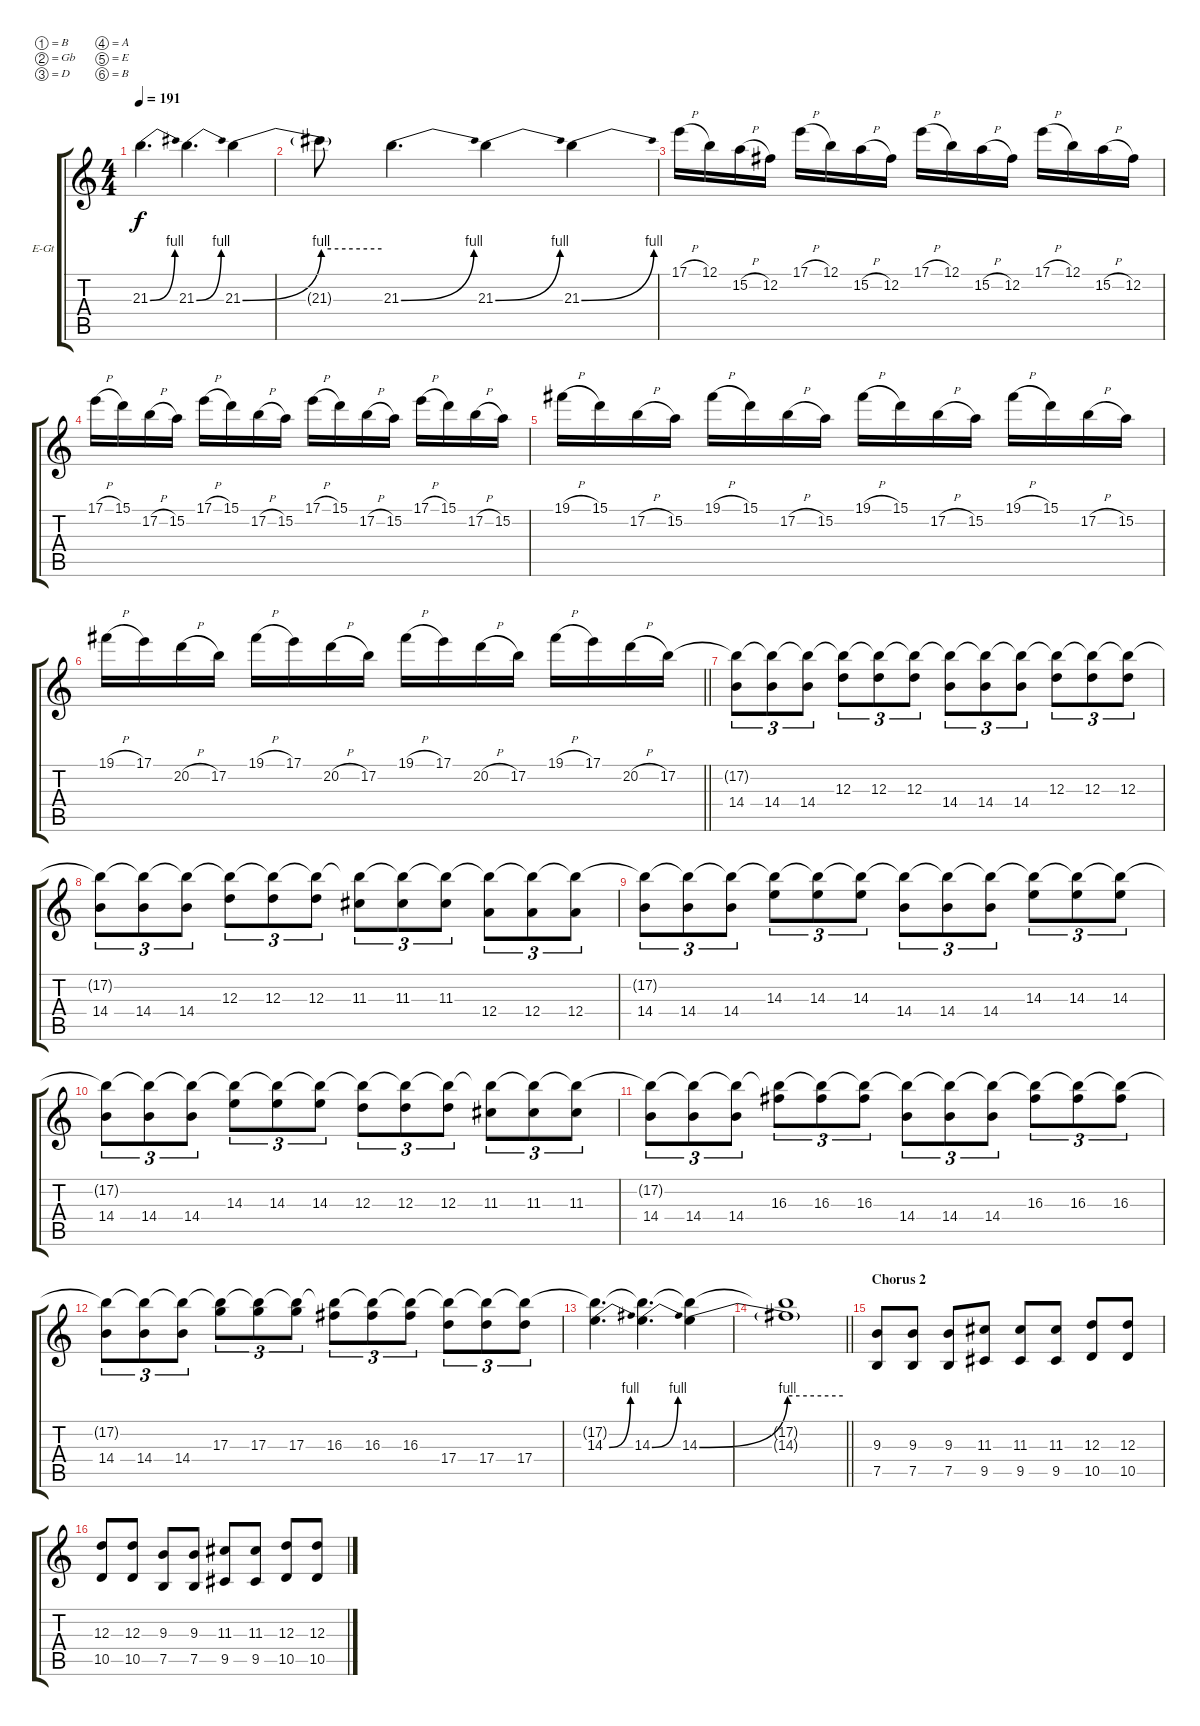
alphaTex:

\bracketExtendMode groupsimilarinstruments
\firstSystemTrackNameOrientation horizontal
\otherSystemsTrackNameOrientation horizontal
\track ("Guitar Lead " "E-Gt") {instrument distortionguitar}
\staff {score tabs}
\tuning (B3 Gb3 D3 A2 E2 B1)
\ts (4 4)
\tempo 191
\clef g2
\ks c
21.3{be (bend 0 0 60 4)}.4{d dy f} 21.3{be (bend 0 0 60 4)}.4{d} 21.3{be (bend 0 0 60 4)}.4 |
21.3{be (hold 0 4 60 4) t}.8 21.3{be (bend 0 0 60 4)}.4{d} 21.3{be (bend 0 0 60 4)}.4 21.3{be (bend 0 0 60 4)}.4 |
17.1{h}.16 12.1.16 15.2{h}.16 12.2.16 17.1{h}.16 12.1.16 15.2{h}.16 12.2.16 17.1{h}.16 12.1.16 15.2{h}.16 12.2.16 17.1{h}.16 12.1.16 15.2{h}.16 12.2.16 |
17.1{h}.16 15.1.16 17.2{h}.16 15.2.16 17.1{h}.16 15.1.16 17.2{h}.16 15.2.16 17.1{h}.16 15.1.16 17.2{h}.16 15.2.16 17.1{h}.16 15.1.16 17.2{h}.16 15.2.16 |
19.1{h}.16 15.1.16 17.2{h}.16 15.2.16 19.1{h}.16 15.1.16 17.2{h}.16 15.2.16 19.1{h}.16 15.1.16 17.2{h}.16 15.2.16 19.1{h}.16 15.1.16 17.2{h}.16 15.2.16 |
\barLineRight lightlight
19.1{h}.16 17.1.16 20.2{h}.16 17.2.16 19.1{h}.16 17.1.16 20.2{h}.16 17.2.16 19.1{h}.16 17.1.16 20.2{h}.16 17.2.16 19.1{h}.16 17.1.16 20.2{h}.16 17.2.16 |
\section ("" "")
(14.4 17.2{t}).8{tu (3 2)} (14.4 17.2{t}).8{tu (3 2)} (14.4 17.2{t}).8{tu (3 2)} (12.3 17.2{t}).8{tu (3 2)} (12.3 17.2{t}).8{tu (3 2)} (12.3 17.2{t}).8{tu (3 2)} (14.4 17.2{t}).8{tu (3 2)} (14.4 17.2{t}).8{tu (3 2)} (14.4 17.2{t}).8{tu (3 2)} (12.3 17.2{t}).8{tu (3 2)} (12.3 17.2{t}).8{tu (3 2)} (12.3 17.2{t}).8{tu (3 2)} |
(14.4 17.2{t}).8{tu (3 2)} (14.4 17.2{t}).8{tu (3 2)} (14.4 17.2{t}).8{tu (3 2)} (12.3 17.2{t}).8{tu (3 2)} (12.3 17.2{t}).8{tu (3 2)} (12.3 17.2{t}).8{tu (3 2)} (11.3 17.2{t}).8{tu (3 2)} (11.3 17.2{t}).8{tu (3 2)} (11.3 17.2{t}).8{tu (3 2)} (12.4 17.2{t}).8{tu (3 2)} (12.4 17.2{t}).8{tu (3 2)} (12.4 17.2{t}).8{tu (3 2)} |
(14.4 17.2{t}).8{tu (3 2)} (14.4 17.2{t}).8{tu (3 2)} (14.4 17.2{t}).8{tu (3 2)} (14.3 17.2{t}).8{tu (3 2)} (14.3 17.2{t}).8{tu (3 2)} (14.3 17.2{t}).8{tu (3 2)} (14.4 17.2{t}).8{tu (3 2)} (14.4 17.2{t}).8{tu (3 2)} (14.4 17.2{t}).8{tu (3 2)} (14.3 17.2{t}).8{tu (3 2)} (14.3 17.2{t}).8{tu (3 2)} (14.3 17.2{t}).8{tu (3 2)} |
(14.4 17.2{t}).8{tu (3 2)} (14.4 17.2{t}).8{tu (3 2)} (14.4 17.2{t}).8{tu (3 2)} (14.3 17.2{t}).8{tu (3 2)} (14.3 17.2{t}).8{tu (3 2)} (14.3 17.2{t}).8{tu (3 2)} (12.3 17.2{t}).8{tu (3 2)} (12.3 17.2{t}).8{tu (3 2)} (12.3 17.2{t}).8{tu (3 2)} (11.3 17.2{t}).8{tu (3 2)} (11.3 17.2{t}).8{tu (3 2)} (11.3 17.2{t}).8{tu (3 2)} |
(14.4 17.2{t}).8{tu (3 2)} (14.4 17.2{t}).8{tu (3 2)} (14.4 17.2{t}).8{tu (3 2)} (16.3 17.2{t}).8{tu (3 2)} (16.3 17.2{t}).8{tu (3 2)} (16.3 17.2{t}).8{tu (3 2)} (14.4 17.2{t}).8{tu (3 2)} (14.4 17.2{t}).8{tu (3 2)} (14.4 17.2{t}).8{tu (3 2)} (16.3 17.2{t}).8{tu (3 2)} (16.3 17.2{t}).8{tu (3 2)} (16.3 17.2{t}).8{tu (3 2)} |
(14.4 17.2{t}).8{tu (3 2)} (14.4 17.2{t}).8{tu (3 2)} (14.4 17.2{t}).8{tu (3 2)} (17.3 17.2{t}).8{tu (3 2)} (17.3 17.2{t}).8{tu (3 2)} (17.3 17.2{t}).8{tu (3 2)} (16.3 17.2{t}).8{tu (3 2)} (16.3 17.2{t}).8{tu (3 2)} (16.3 17.2{t}).8{tu (3 2)} (17.4 17.2{t}).8{tu (3 2)} (17.4 17.2{t}).8{tu (3 2)} (17.4 17.2{t}).8{tu (3 2)} |
(14.3{be (bend 0 0 60 4)} 17.2{t}).4{d} (14.3{be (bend 0 0 60 4)} 17.2{t}).4{d} (14.3{be (bend 0 0 60 4)} 17.2{t}).4 |
\barLineRight lightlight
(17.2{t} 14.3{be (hold 0 4 60 4) t}).1 |
\section ("" "Chorus 2")
(9.3 7.5).8 (9.3 7.5).8 (9.3 7.5).8 (11.3 9.5).8 (11.3 9.5).8 (11.3 9.5).8 (12.3 10.5).8 (12.3 10.5).8 |
(12.3 10.5).8 (12.3 10.5).8 (9.3 7.5).8 (9.3 7.5).8 (11.3 9.5).8 (11.3 9.5).8 (12.3 10.5).8 (12.3 10.5).8
